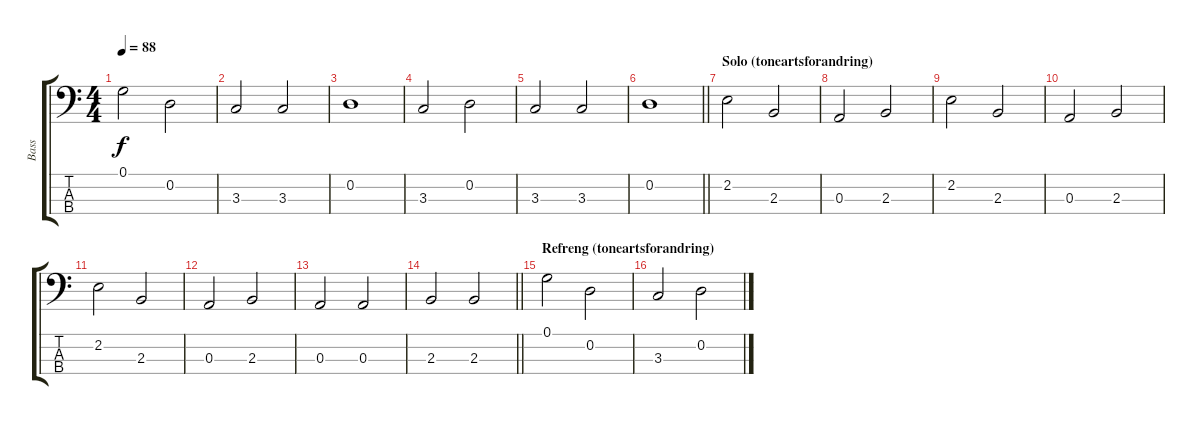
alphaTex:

\track ("Bass" "Bass") {instrument electricbassfinger}
\staff {score tabs}
\tuning (G2 D2 A1 E1) {hide}
\ts (4 4)
\tempo 88
\clef f4
\ks c
0.1.2{dy f} 0.2.2 |
3.3.2 3.3.2 |
0.2.1 |
3.3.2 0.2.2 |
3.3.2 3.3.2 |
\barLineRight lightlight
0.2.1 |
\section ("" "Solo (toneartsforandring)")
2.2.2 2.3.2 |
0.3.2 2.3.2 |
2.2.2 2.3.2 |
0.3.2 2.3.2 |
2.2.2 2.3.2 |
0.3.2 2.3.2 |
0.3.2 0.3.2 |
\barLineRight lightlight
2.3.2 2.3.2 |
\section ("" "Refreng (toneartsforandring)")
0.1.2 0.2.2 |
3.3.2 0.2.2
